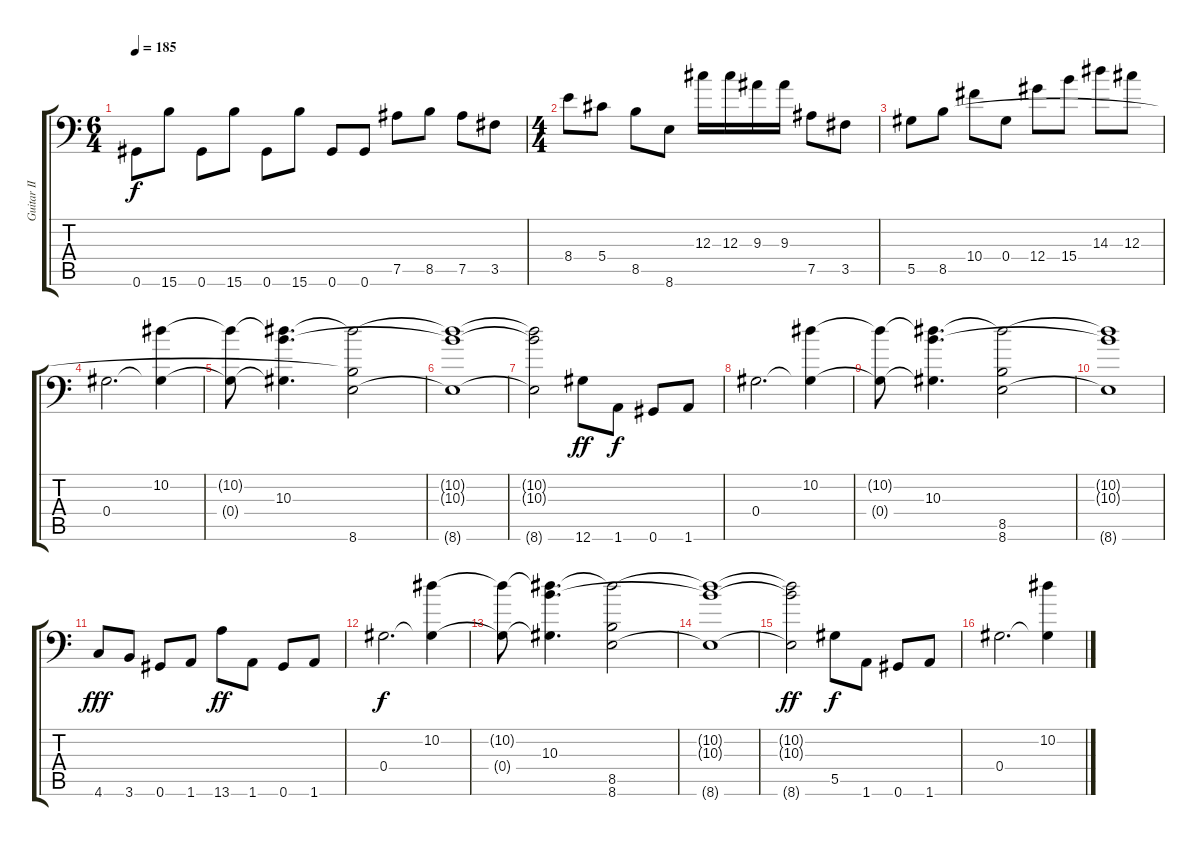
\track ("Guitar II" "Guitar II") {instrument distortionguitar}
\staff {score tabs}
\tuning (Bb3 F3 Db3 Ab2 Eb2 Ab1) {hide}
\ts (6 4)
\tempo 185
\clef f4
\ks c
0.6.8{dy f} 15.6.8 0.6.8 15.6.8 0.6.8 15.6.8 0.6.8 0.6.8 7.5.8 8.5.8 7.5.8 3.5.8 |
\ts (4 4)
8.4.8 5.4.8 8.5.8 8.6.8 12.3.16 12.3.16 9.3.16 9.3.16 7.5.8 3.5.8 |
5.5.8 8.5.8 10.4.8 0.4.8 12.4.8 15.4.8 14.3.8 12.3.8 |
0.4.2{d} (10.2 0.4{t}).4 |
(10.2{t} 0.4{t}).8 (10.2{t} 10.3 0.4{t}).4{d} (10.2{t} 8.5{t} 8.6).2 |
(10.2{t} 10.3{t} 8.6{t}).1 |
(10.2{t} 10.3{t} 8.6{t}).2 12.6.8{dy ff} 1.6.8{dy f} 0.6.8 1.6.8 |
0.4.2{d} (10.2 0.4{t}).4 |
(10.2{t} 0.4{t}).8 (10.2{t} 10.3 0.4{t}).4{d} (10.2{t} 8.5 8.6).2 |
(10.2{t} 10.3{t} 8.6{t}).1 |
4.6.8{dy fff} 3.6.8 0.6.8 1.6.8 13.6.8{dy ff} 1.6.8 0.6.8 1.6.8 |
0.4.2{d dy f} (10.2 0.4{t}).4 |
(10.2{t} 0.4{t}).8 (10.2{t} 10.3 0.4{t}).4{d} (10.2{t} 8.5 8.6).2 |
(10.2{t} 10.3{t} 8.6{t}).1 |
(10.2{t} 10.3{t} 8.6{t}).2{dy ff} 5.5.8{dy f} 1.6.8 0.6.8 1.6.8 |
0.4.2{d} (10.2 0.4{t}).4
